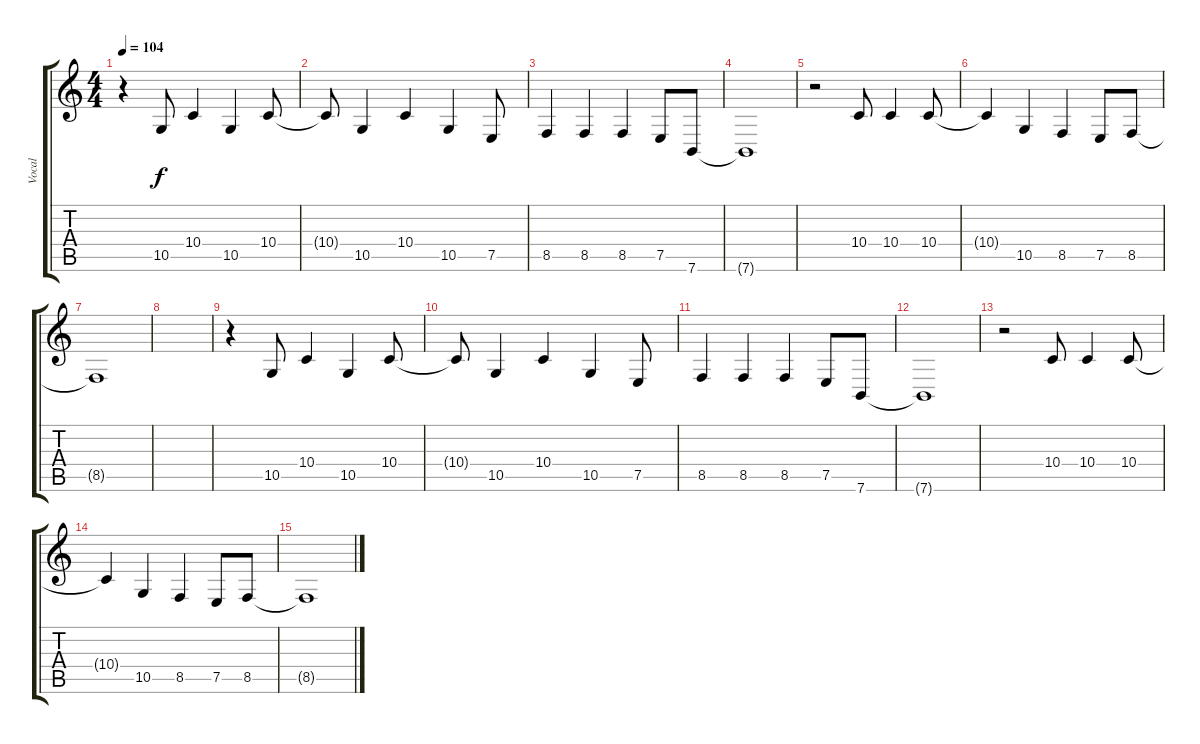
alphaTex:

\track ("Vocal" "Vocal") {instrument accordion}
\staff {score tabs}
\tuning (E4 B3 G3 D3 A2 E2) {hide}
\ts (4 4)
\tempo 104
\clef g2
\ks c
r.4{dy f} 10.5.8 10.4.4 10.5.4 10.4.8 |
10.4{t}.8 10.5.4 10.4.4 10.5.4 7.5.8 |
8.5.4 8.5.4 8.5.4 7.5.8 7.6.8 |
7.6{t}.1 |
r.2 10.4.8 10.4.4 10.4.8 |
10.4{t}.4 10.5.4 8.5.4 7.5.8 8.5.8 |
8.5{t}.1 |
|
r.4 10.5.8 10.4.4 10.5.4 10.4.8 |
10.4{t}.8 10.5.4 10.4.4 10.5.4 7.5.8 |
8.5.4 8.5.4 8.5.4 7.5.8 7.6.8 |
7.6{t}.1 |
r.2 10.4.8 10.4.4 10.4.8 |
10.4{t}.4 10.5.4 8.5.4 7.5.8 8.5.8 |
8.5{t}.1
